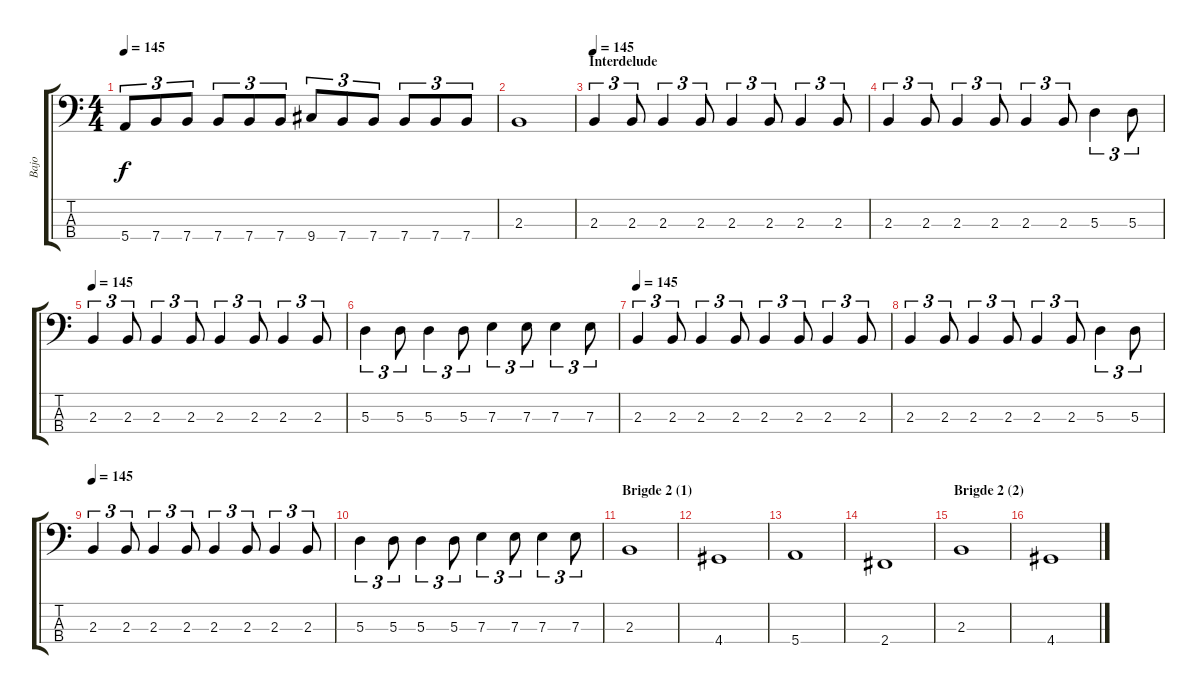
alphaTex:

\track ("Bajo" "Bajo") {instrument electricbassfinger}
\staff {score tabs}
\tuning (G2 D2 A1 E1) {hide}
\ts (4 4)
\tempo 145
\clef f4
\ks c
5.4.8{tu (3 2) dy f} 7.4.8{tu (3 2)} 7.4.8{tu (3 2)} 7.4.8{tu (3 2)} 7.4.8{tu (3 2)} 7.4.8{tu (3 2)} 9.4.8{tu (3 2)} 7.4.8{tu (3 2)} 7.4.8{tu (3 2)} 7.4.8{tu (3 2)} 7.4.8{tu (3 2)} 7.4.8{tu (3 2)} |
2.3.1 |
\section ("" "Interdelude")
\tempo 145
2.3.4{tu (3 2)} 2.3.8{tu (3 2)} 2.3.4{tu (3 2)} 2.3.8{tu (3 2)} 2.3.4{tu (3 2)} 2.3.8{tu (3 2)} 2.3.4{tu (3 2)} 2.3.8{tu (3 2)} |
2.3.4{tu (3 2)} 2.3.8{tu (3 2)} 2.3.4{tu (3 2)} 2.3.8{tu (3 2)} 2.3.4{tu (3 2)} 2.3.8{tu (3 2)} 5.3.4{tu (3 2)} 5.3.8{tu (3 2)} |
\tempo 145
2.3.4{tu (3 2)} 2.3.8{tu (3 2)} 2.3.4{tu (3 2)} 2.3.8{tu (3 2)} 2.3.4{tu (3 2)} 2.3.8{tu (3 2)} 2.3.4{tu (3 2)} 2.3.8{tu (3 2)} |
5.3.4{tu (3 2)} 5.3.8{tu (3 2)} 5.3.4{tu (3 2)} 5.3.8{tu (3 2)} 7.3.4{tu (3 2)} 7.3.8{tu (3 2)} 7.3.4{tu (3 2)} 7.3.8{tu (3 2)} |
\tempo 145
2.3.4{tu (3 2)} 2.3.8{tu (3 2)} 2.3.4{tu (3 2)} 2.3.8{tu (3 2)} 2.3.4{tu (3 2)} 2.3.8{tu (3 2)} 2.3.4{tu (3 2)} 2.3.8{tu (3 2)} |
2.3.4{tu (3 2)} 2.3.8{tu (3 2)} 2.3.4{tu (3 2)} 2.3.8{tu (3 2)} 2.3.4{tu (3 2)} 2.3.8{tu (3 2)} 5.3.4{tu (3 2)} 5.3.8{tu (3 2)} |
\tempo 145
2.3.4{tu (3 2)} 2.3.8{tu (3 2)} 2.3.4{tu (3 2)} 2.3.8{tu (3 2)} 2.3.4{tu (3 2)} 2.3.8{tu (3 2)} 2.3.4{tu (3 2)} 2.3.8{tu (3 2)} |
5.3.4{tu (3 2)} 5.3.8{tu (3 2)} 5.3.4{tu (3 2)} 5.3.8{tu (3 2)} 7.3.4{tu (3 2)} 7.3.8{tu (3 2)} 7.3.4{tu (3 2)} 7.3.8{tu (3 2)} |
\section ("" "Brigde 2 (1)")
2.3.1 |
4.4.1 |
5.4.1 |
2.4.1 |
\section ("" "Brigde 2 (2)")
2.3.1 |
4.4.1
